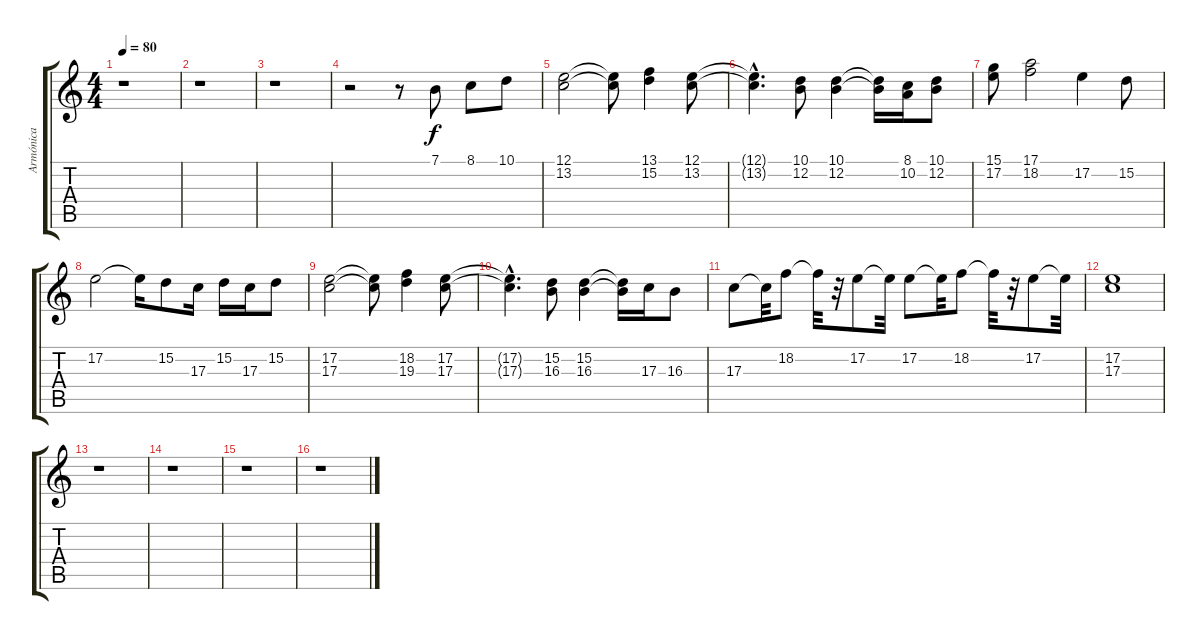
\track ("Armónica" "Armónica") {instrument harmonica}
\staff {score tabs}
\tuning (E4 B3 G3 D3 A2 E2) {hide}
\ts (4 4)
\tempo 80
\clef g2
\ks c
r.1{dy f instrument harmonica} |
r.1 |
r.1 |
r.2 r.8 7.1.8 8.1.8 10.1.8 |
(12.1 13.2).2 (12.1{t} 13.2{t}).8 (13.1 15.2).4 (12.1 13.2).8 |
(12.1{hac t} 13.2{hac t}).4{d} (10.1 12.2).8 (10.1 12.2).4 (10.1{t} 12.2{t}).16 (8.1 10.2).16 (10.1 12.2).8 |
(15.1 17.2).8 (17.1 18.2).2 17.2.4 15.2.8 |
17.2.2 17.2{t}.16 15.2.8 17.3.16 15.2.16 17.3.16 15.2.8 |
(17.2 17.3).2 (17.2{t} 17.3{t}).8 (18.2 19.3).4 (17.2 17.3).8 |
(17.2{hac t} 17.3{hac t}).4{d} (15.2 16.3).8 (15.2 16.3).4 (15.2{t} 16.3{t}).16 17.3.16 16.3.8 |
17.3.8 17.3{t}.32 18.2.8 18.2{t}.32 r.32 17.2.8 17.2{t}.32 17.2.8 17.2{t}.32 18.2.8 18.2{t}.32 r.32 17.2.8 17.2{t}.32 |
(17.2 17.3).1 |
r.1 |
r.1 |
r.1 |
r.1
